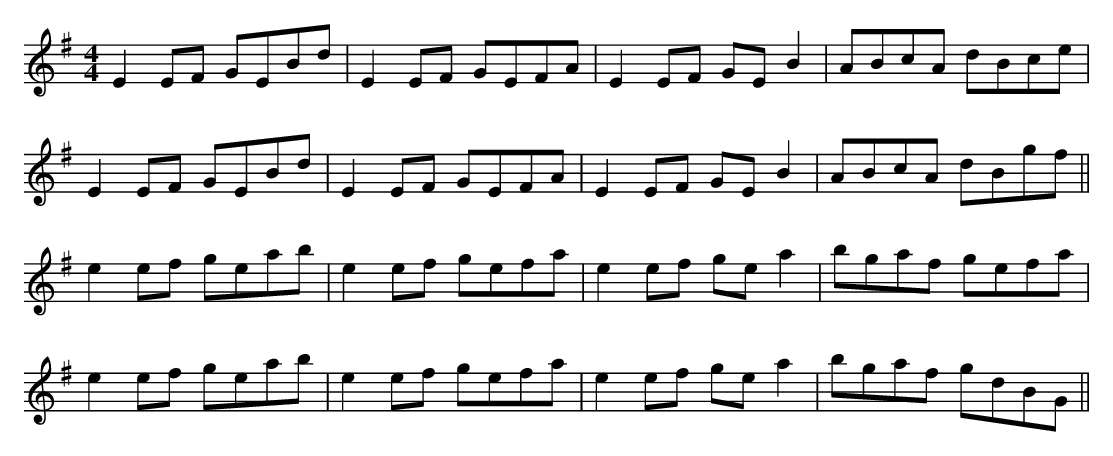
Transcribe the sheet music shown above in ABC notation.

X:1
M:4/4
K:Emin
E2EF GEBd|E2EF GEFA|E2EF GEB2|ABcA dBce|
E2EF GEBd|E2EF GEFA|E2EF GEB2|ABcA dBgf||
e2ef geab|e2ef gefa|e2ef gea2|bgaf gefa|
e2ef geab|e2ef gefa|e2ef gea2|bgaf gdBG||
